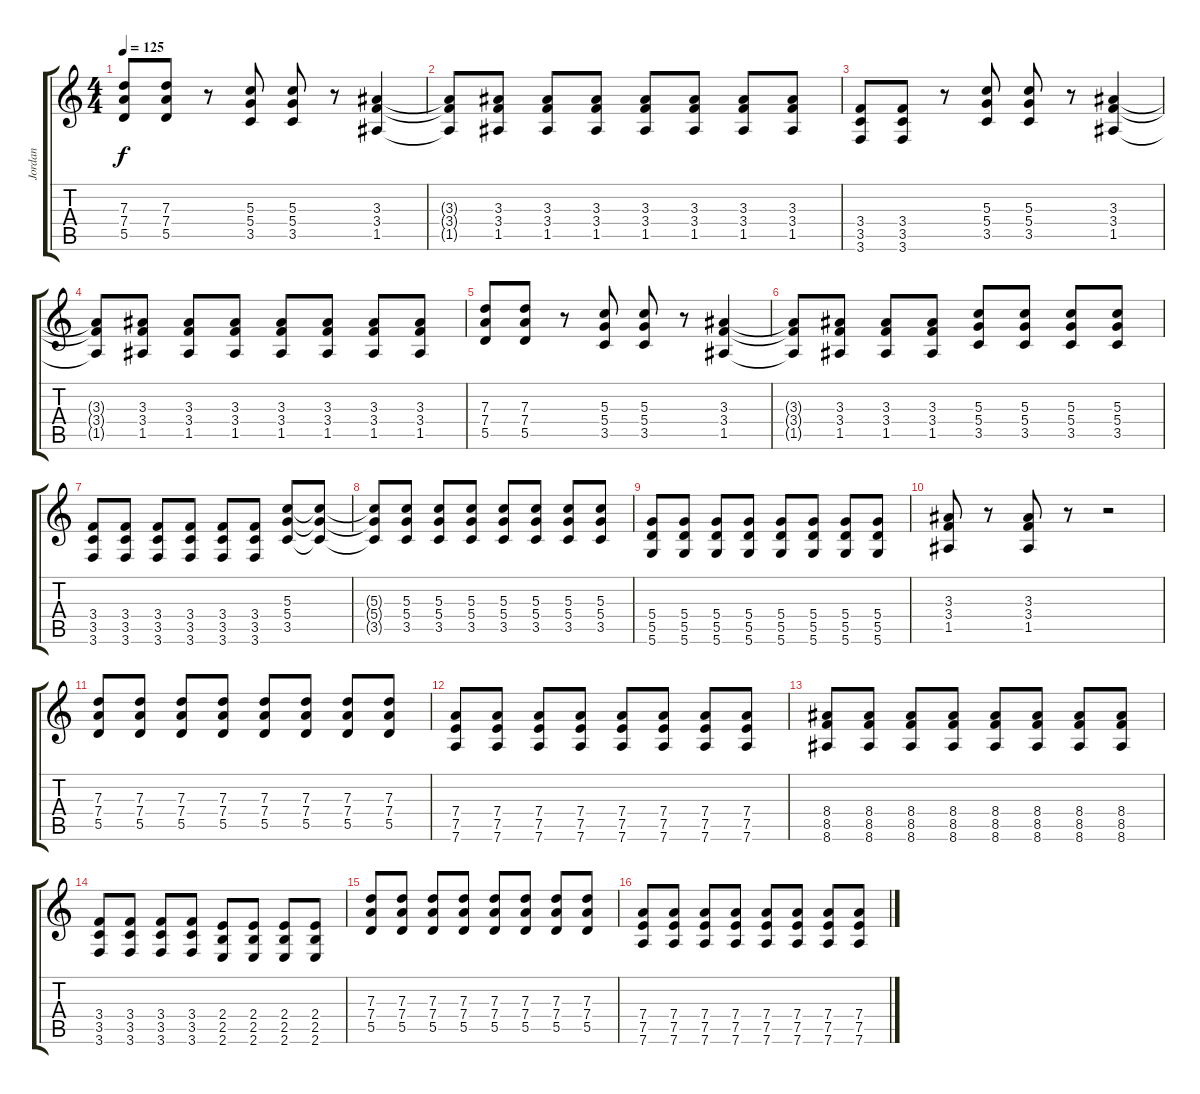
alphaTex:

\track ("Jordan" "Jordan") {instrument distortionguitar}
\staff {score tabs}
\tuning (E4 B3 G3 D3 A2 D2) {hide}
\ts (4 4)
\tempo 125
\clef g2
\ks c
(7.3 7.4 5.5).8{dy f} (7.3 7.4 5.5).8 r.8 (5.3 5.4 3.5).8 (5.3 5.4 3.5).8 r.8 (3.3 3.4 1.5).4 |
(3.3{t} 3.4{t} 1.5{t}).8 (3.3 3.4 1.5).8 (3.3 3.4 1.5).8 (3.3 3.4 1.5).8 (3.3 3.4 1.5).8 (3.3 3.4 1.5).8 (3.3 3.4 1.5).8 (3.3 3.4 1.5).8 |
(3.4 3.5 3.6).8 (3.4 3.5 3.6).8 r.8 (5.3 5.4 3.5).8 (5.3 5.4 3.5).8 r.8 (3.3 3.4 1.5).4 |
(3.3{t} 3.4{t} 1.5{t}).8 (3.3 3.4 1.5).8 (3.3 3.4 1.5).8 (3.3 3.4 1.5).8 (3.3 3.4 1.5).8 (3.3 3.4 1.5).8 (3.3 3.4 1.5).8 (3.3 3.4 1.5).8 |
(7.3 7.4 5.5).8 (7.3 7.4 5.5).8 r.8 (5.3 5.4 3.5).8 (5.3 5.4 3.5).8 r.8 (3.3 3.4 1.5).4 |
(3.3{t} 3.4{t} 1.5{t}).8 (3.3 3.4 1.5).8 (3.3 3.4 1.5).8 (3.3 3.4 1.5).8 (5.3 5.4 3.5).8 (5.3 5.4 3.5).8 (5.3 5.4 3.5).8 (5.3 5.4 3.5).8 |
(3.4 3.5 3.6).8 (3.4 3.5 3.6).8 (3.4 3.5 3.6).8 (3.4 3.5 3.6).8 (3.4 3.5 3.6).8 (3.4 3.5 3.6).8 (5.3 5.4 3.5).8 (5.3{t} 5.4{t} 3.5{t}).8 |
(5.3{t} 5.4{t} 3.5{t}).8 (5.3 5.4 3.5).8 (5.3 5.4 3.5).8 (5.3 5.4 3.5).8 (5.3 5.4 3.5).8 (5.3 5.4 3.5).8 (5.3 5.4 3.5).8 (5.3 5.4 3.5).8 |
(5.4 5.5 5.6).8 (5.4 5.5 5.6).8 (5.4 5.5 5.6).8 (5.4 5.5 5.6).8 (5.4 5.5 5.6).8 (5.4 5.5 5.6).8 (5.4 5.5 5.6).8 (5.4 5.5 5.6).8 |
(3.3 3.4 1.5).8 r.8 (3.3 3.4 1.5).8 r.8 r.2 |
(7.3 7.4 5.5).8 (7.3 7.4 5.5).8 (7.3 7.4 5.5).8 (7.3 7.4 5.5).8 (7.3 7.4 5.5).8 (7.3 7.4 5.5).8 (7.3 7.4 5.5).8 (7.3 7.4 5.5).8 |
(7.4 7.5 7.6).8 (7.4 7.5 7.6).8 (7.4 7.5 7.6).8 (7.4 7.5 7.6).8 (7.4 7.5 7.6).8 (7.4 7.5 7.6).8 (7.4 7.5 7.6).8 (7.4 7.5 7.6).8 |
(8.4 8.5 8.6).8 (8.4 8.5 8.6).8 (8.4 8.5 8.6).8 (8.4 8.5 8.6).8 (8.4 8.5 8.6).8 (8.4 8.5 8.6).8 (8.4 8.5 8.6).8 (8.4 8.5 8.6).8 |
(3.4 3.5 3.6).8 (3.4 3.5 3.6).8 (3.4 3.5 3.6).8 (3.4 3.5 3.6).8 (2.4 2.5 2.6).8 (2.4 2.5 2.6).8 (2.4 2.5 2.6).8 (2.4 2.5 2.6).8 |
(7.3 7.4 5.5).8 (7.3 7.4 5.5).8 (7.3 7.4 5.5).8 (7.3 7.4 5.5).8 (7.3 7.4 5.5).8 (7.3 7.4 5.5).8 (7.3 7.4 5.5).8 (7.3 7.4 5.5).8 |
(7.4 7.5 7.6).8 (7.4 7.5 7.6).8 (7.4 7.5 7.6).8 (7.4 7.5 7.6).8 (7.4 7.5 7.6).8 (7.4 7.5 7.6).8 (7.4 7.5 7.6).8 (7.4 7.5 7.6).8
